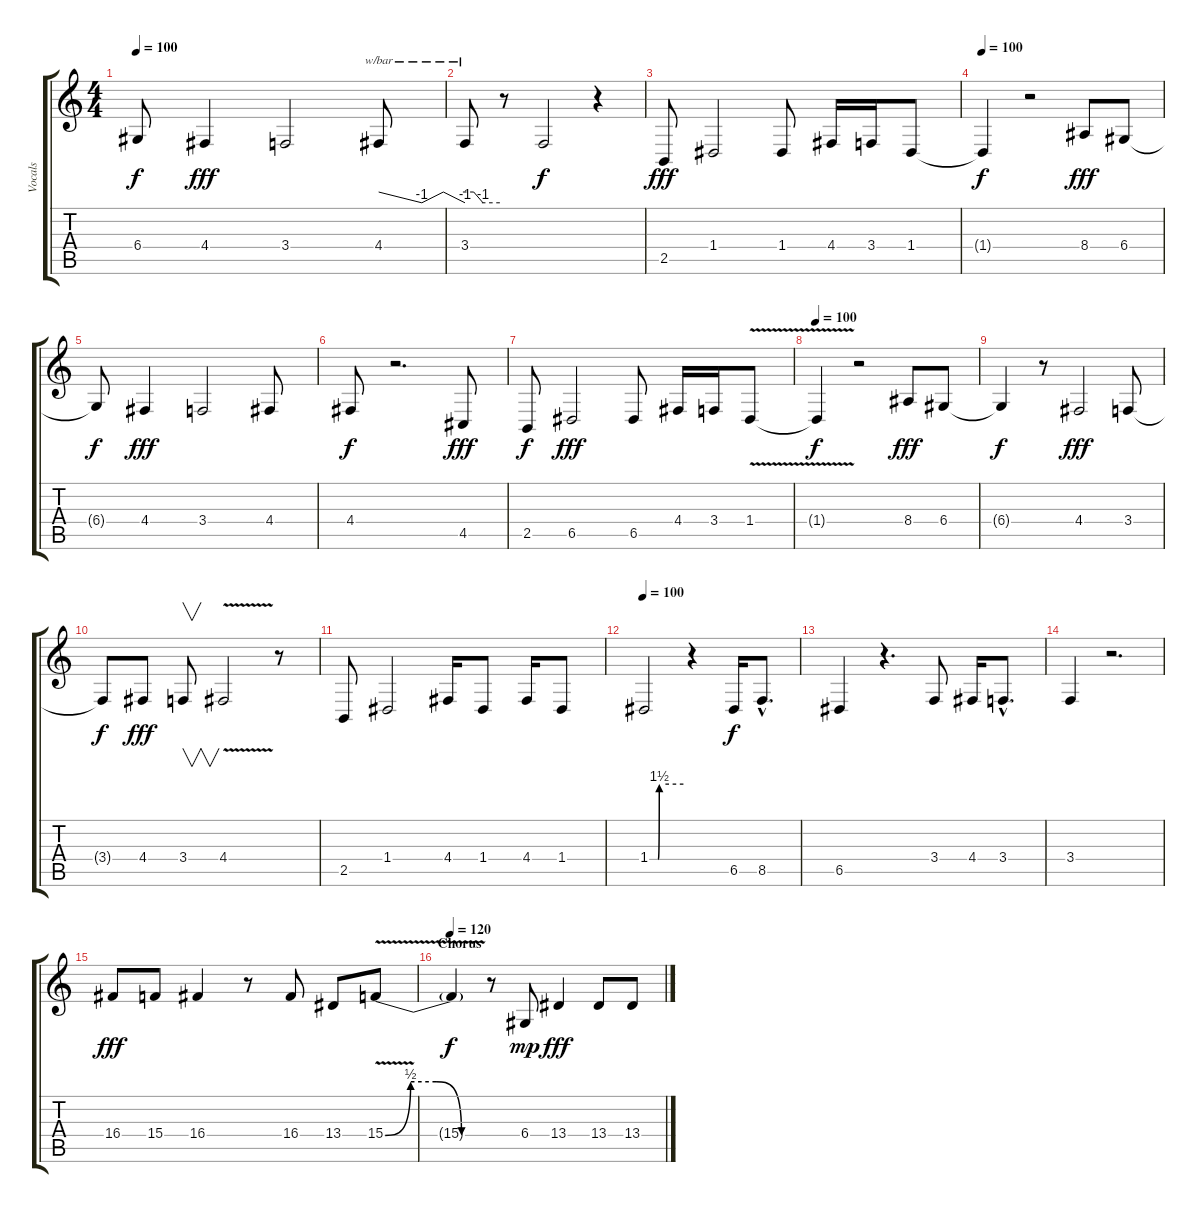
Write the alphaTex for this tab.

\track ("Vocals" "Vocals") {instrument lead6voice}
\staff {score tabs}
\tuning (E4 B3 G3 D3 A2 E2) {hide}
\ts (4 4)
\tempo 100
\clef g2
\ks c
6.4{t}.8{dy f} 4.4.4{dy fff} 3.4.2 4.4.8{tbe (custom default 0 0 30 -4 45 0 60 -4)} |
3.4.8{tbe (custom default 0 0 15 0 31 -4 60 -4)} r.8 3.4{t}.2{dy f} r.4 |
2.5.8{dy fff} 1.4.2 1.4.8 4.4.16 3.4.16 1.4.8 |
\tempo 100
1.4{t}.4{dy f instrument voiceoohs} r.2 8.4.8{dy fff} 6.4.8 |
6.4{t}.8{dy f} 4.4.4{dy fff} 3.4.2 4.4.8 |
4.4.8{dy f} r.2{d} 4.5.8{dy fff} |
2.5.8{dy f} 6.5.2{dy fff} 6.5.8 4.4.16 3.4.16 1.4{v}.8 |
\tempo 100
1.4{t}.4{dy f instrument voiceoohs} r.2 8.4.8{dy fff} 6.4.8 |
6.4{t}.4{dy f} r.8 4.4.2{dy fff} 3.4.8 |
3.4{t}.8{dy f} 4.4.8{dy fff} 3.4.8{v} 4.4{v}.2 r.8 |
2.5.8 1.4.2 4.4.16 1.4.8 4.4.16 1.4.8 |
\tempo 100
1.4{be (custom 0 0 15 0 17 6 60 6)}.2{instrument voiceoohs} r.4 6.5.16{dy f} 8.5{hac}.8{d} |
6.5.4 r.4{d} 3.4.8 4.4.16 3.4{hac}.8{d} |
3.4.4 r.2{d} |
16.4.8{dy fff instrument lead6voice} 15.4.8 16.4.4 r.8 16.4.8 13.4.8 15.4{be (custom 0 0 15 2 30 2 45 0 60 0) v}.8 |
\section ("" "Chorus")
\tempo 120
15.4{t}.4{dy f} r.8 6.4.8{dy mp} 13.4.4{dy fff} 13.4.8 13.4.8
